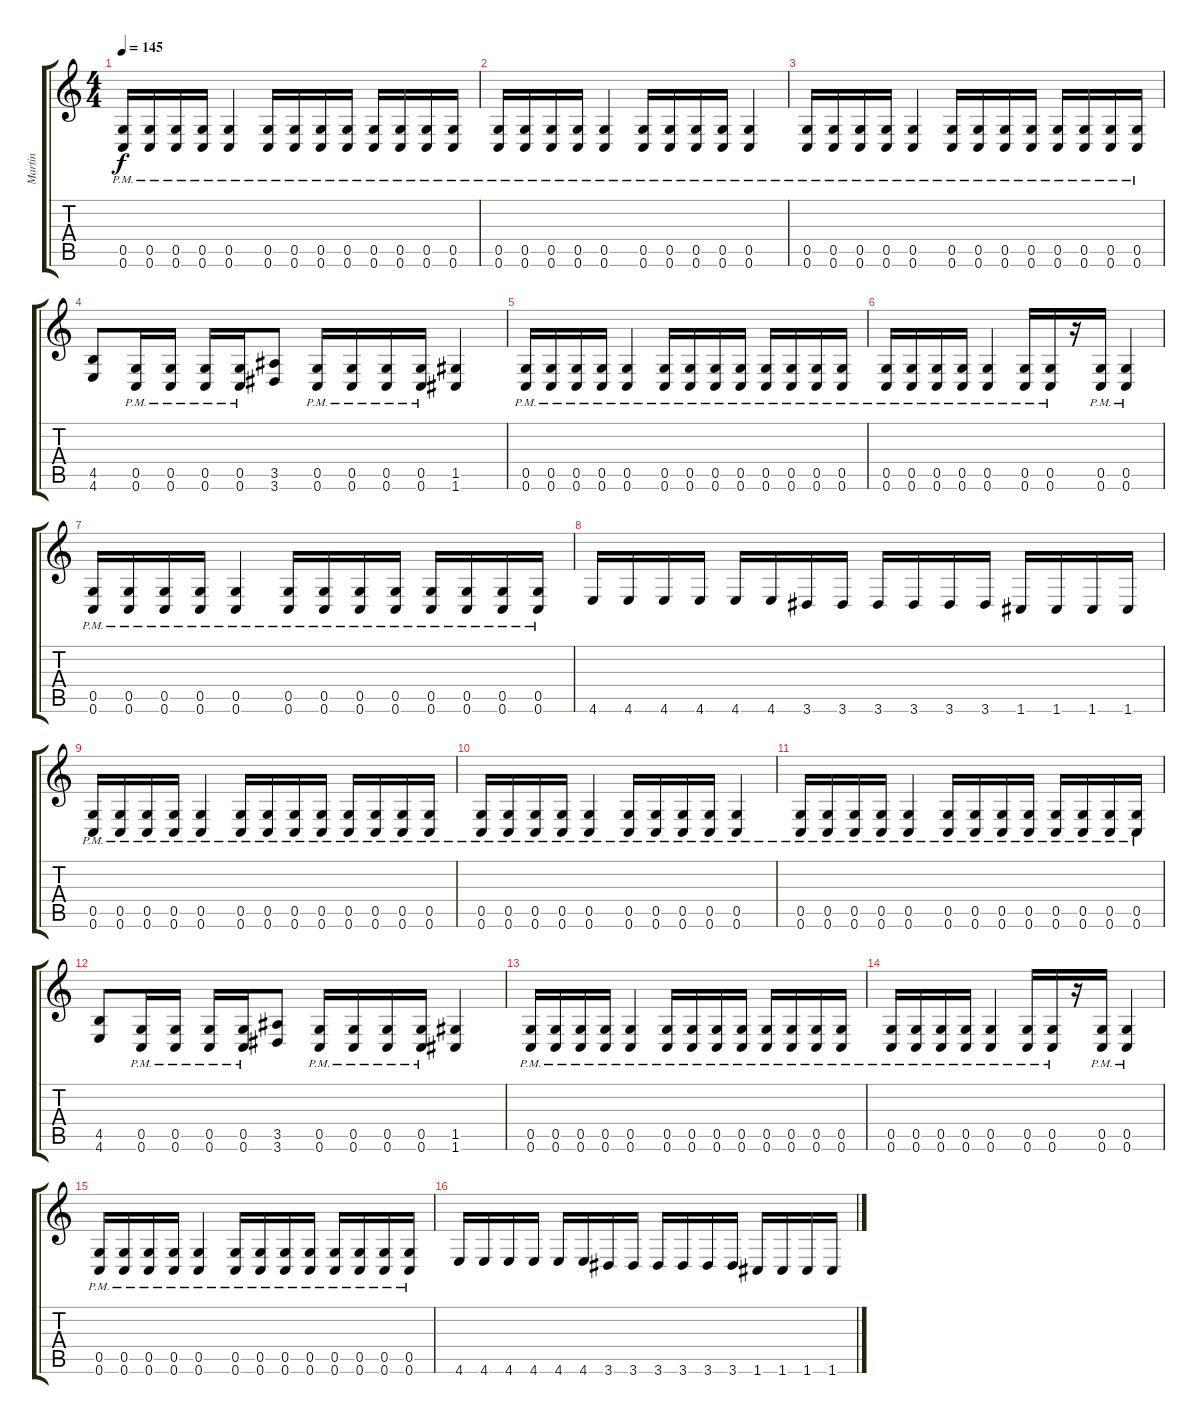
\track ("Martin" "Martin") {instrument overdrivenguitar}
\staff {score tabs}
\tuning (D4 A3 F3 C3 G2 C2) {hide}
\ts (4 4)
\tempo 145
\clef g2
\ks c
(0.5{pm} 0.6{pm}).16{dy f} (0.5{pm} 0.6{pm}).16 (0.5{pm} 0.6{pm}).16 (0.5{pm} 0.6{pm}).16 (0.5{pm} 0.6{pm}).4 (0.5{pm} 0.6{pm}).16 (0.5{pm} 0.6{pm}).16 (0.5{pm} 0.6{pm}).16 (0.5{pm} 0.6{pm}).16 (0.5{pm} 0.6{pm}).16 (0.5{pm} 0.6{pm}).16 (0.5{pm} 0.6{pm}).16 (0.5{pm} 0.6{pm}).16 |
(0.5{pm} 0.6{pm}).16 (0.5{pm} 0.6{pm}).16 (0.5{pm} 0.6{pm}).16 (0.5{pm} 0.6{pm}).16 (0.5{pm} 0.6{pm}).4 (0.5{pm} 0.6{pm}).16 (0.5{pm} 0.6{pm}).16 (0.5{pm} 0.6{pm}).16 (0.5{pm} 0.6{pm}).16 (0.5{pm} 0.6{pm}).4 |
(0.5{pm} 0.6{pm}).16 (0.5{pm} 0.6{pm}).16 (0.5{pm} 0.6{pm}).16 (0.5{pm} 0.6{pm}).16 (0.5{pm} 0.6{pm}).4 (0.5{pm} 0.6{pm}).16 (0.5{pm} 0.6{pm}).16 (0.5{pm} 0.6{pm}).16 (0.5{pm} 0.6{pm}).16 (0.5{pm} 0.6{pm}).16 (0.5{pm} 0.6{pm}).16 (0.5{pm} 0.6{pm}).16 (0.5{pm} 0.6{pm}).16 |
(4.5 4.6).8 (0.5{pm} 0.6{pm}).16 (0.5{pm} 0.6{pm}).16 (0.5{pm} 0.6{pm}).16 (0.5{pm} 0.6{pm}).16 (3.5 3.6).8 (0.5{pm} 0.6{pm}).16 (0.5{pm} 0.6{pm}).16 (0.5{pm} 0.6{pm}).16 (0.5{pm} 0.6{pm}).16 (1.5 1.6).4 |
(0.5{pm} 0.6{pm}).16 (0.5{pm} 0.6{pm}).16 (0.5{pm} 0.6{pm}).16 (0.5{pm} 0.6{pm}).16 (0.5{pm} 0.6{pm}).4 (0.5{pm} 0.6{pm}).16 (0.5{pm} 0.6{pm}).16 (0.5{pm} 0.6{pm}).16 (0.5{pm} 0.6{pm}).16 (0.5{pm} 0.6{pm}).16 (0.5{pm} 0.6{pm}).16 (0.5{pm} 0.6{pm}).16 (0.5{pm} 0.6{pm}).16 |
(0.5{pm} 0.6{pm}).16 (0.5{pm} 0.6{pm}).16 (0.5{pm} 0.6{pm}).16 (0.5{pm} 0.6{pm}).16 (0.5{pm} 0.6{pm}).4 (0.5{pm} 0.6{pm}).16 (0.5{pm} 0.6{pm}).16 r.16 (0.5{pm} 0.6{pm}).16 (0.5{pm} 0.6{pm}).4 |
(0.5{pm} 0.6{pm}).16 (0.5{pm} 0.6{pm}).16 (0.5{pm} 0.6{pm}).16 (0.5{pm} 0.6{pm}).16 (0.5{pm} 0.6{pm}).4 (0.5{pm} 0.6{pm}).16 (0.5{pm} 0.6{pm}).16 (0.5{pm} 0.6{pm}).16 (0.5{pm} 0.6{pm}).16 (0.5{pm} 0.6{pm}).16 (0.5{pm} 0.6{pm}).16 (0.5{pm} 0.6{pm}).16 (0.5{pm} 0.6{pm}).16 |
4.6.16 4.6.16 4.6.16 4.6.16 4.6.16 4.6.16 3.6.16 3.6.16 3.6.16 3.6.16 3.6.16 3.6.16 1.6.16 1.6.16 1.6.16 1.6.16 |
(0.5{pm} 0.6{pm}).16 (0.5{pm} 0.6{pm}).16 (0.5{pm} 0.6{pm}).16 (0.5{pm} 0.6{pm}).16 (0.5{pm} 0.6{pm}).4 (0.5{pm} 0.6{pm}).16 (0.5{pm} 0.6{pm}).16 (0.5{pm} 0.6{pm}).16 (0.5{pm} 0.6{pm}).16 (0.5{pm} 0.6{pm}).16 (0.5{pm} 0.6{pm}).16 (0.5{pm} 0.6{pm}).16 (0.5{pm} 0.6{pm}).16 |
(0.5{pm} 0.6{pm}).16 (0.5{pm} 0.6{pm}).16 (0.5{pm} 0.6{pm}).16 (0.5{pm} 0.6{pm}).16 (0.5{pm} 0.6{pm}).4 (0.5{pm} 0.6{pm}).16 (0.5{pm} 0.6{pm}).16 (0.5{pm} 0.6{pm}).16 (0.5{pm} 0.6{pm}).16 (0.5{pm} 0.6{pm}).4 |
(0.5{pm} 0.6{pm}).16 (0.5{pm} 0.6{pm}).16 (0.5{pm} 0.6{pm}).16 (0.5{pm} 0.6{pm}).16 (0.5{pm} 0.6{pm}).4 (0.5{pm} 0.6{pm}).16 (0.5{pm} 0.6{pm}).16 (0.5{pm} 0.6{pm}).16 (0.5{pm} 0.6{pm}).16 (0.5{pm} 0.6{pm}).16 (0.5{pm} 0.6{pm}).16 (0.5{pm} 0.6{pm}).16 (0.5{pm} 0.6{pm}).16 |
(4.5 4.6).8 (0.5{pm} 0.6{pm}).16 (0.5{pm} 0.6{pm}).16 (0.5{pm} 0.6{pm}).16 (0.5{pm} 0.6{pm}).16 (3.5 3.6).8 (0.5{pm} 0.6{pm}).16 (0.5{pm} 0.6{pm}).16 (0.5{pm} 0.6{pm}).16 (0.5{pm} 0.6{pm}).16 (1.5 1.6).4 |
(0.5{pm} 0.6{pm}).16 (0.5{pm} 0.6{pm}).16 (0.5{pm} 0.6{pm}).16 (0.5{pm} 0.6{pm}).16 (0.5{pm} 0.6{pm}).4 (0.5{pm} 0.6{pm}).16 (0.5{pm} 0.6{pm}).16 (0.5{pm} 0.6{pm}).16 (0.5{pm} 0.6{pm}).16 (0.5{pm} 0.6{pm}).16 (0.5{pm} 0.6{pm}).16 (0.5{pm} 0.6{pm}).16 (0.5{pm} 0.6{pm}).16 |
(0.5{pm} 0.6{pm}).16 (0.5{pm} 0.6{pm}).16 (0.5{pm} 0.6{pm}).16 (0.5{pm} 0.6{pm}).16 (0.5{pm} 0.6{pm}).4 (0.5{pm} 0.6{pm}).16 (0.5{pm} 0.6{pm}).16 r.16 (0.5{pm} 0.6{pm}).16 (0.5{pm} 0.6{pm}).4 |
(0.5{pm} 0.6{pm}).16 (0.5{pm} 0.6{pm}).16 (0.5{pm} 0.6{pm}).16 (0.5{pm} 0.6{pm}).16 (0.5{pm} 0.6{pm}).4 (0.5{pm} 0.6{pm}).16 (0.5{pm} 0.6{pm}).16 (0.5{pm} 0.6{pm}).16 (0.5{pm} 0.6{pm}).16 (0.5{pm} 0.6{pm}).16 (0.5{pm} 0.6{pm}).16 (0.5{pm} 0.6{pm}).16 (0.5{pm} 0.6{pm}).16 |
4.6.16 4.6.16 4.6.16 4.6.16 4.6.16 4.6.16 3.6.16 3.6.16 3.6.16 3.6.16 3.6.16 3.6.16 1.6.16 1.6.16 1.6.16 1.6.16
